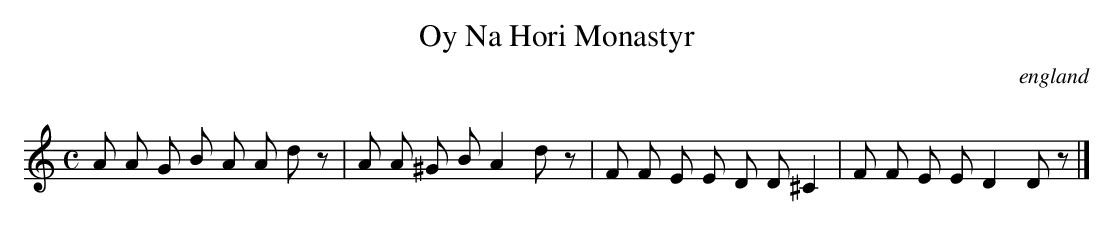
X:1
T:Oy Na Hori Monastyr
O:england
Q:70
M:C
L:1/8
K:DDor
A A G B A A d z | A A ^G B A2 d z | \
F F E E D D ^C2 | F F E E D2 D z |]
